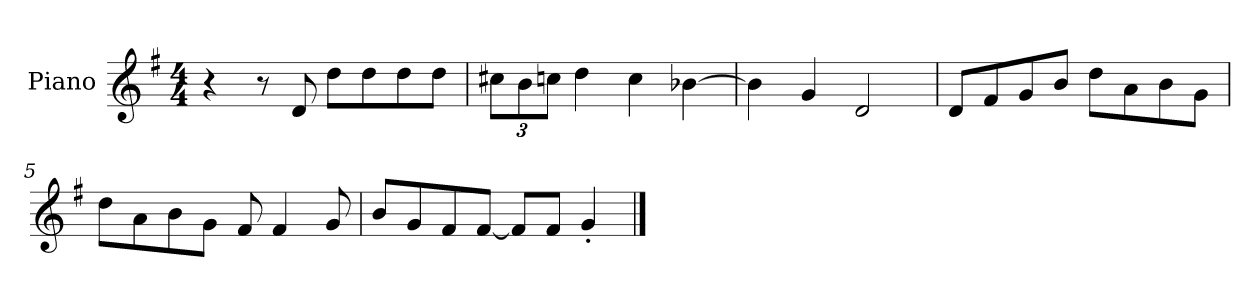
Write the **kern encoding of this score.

**kern
*part1
*staff1
*I"Piano
*I'P-no
*clefG2
*k[f#]
*M4/4
*MM90
=1
4r
8r
8d/
8dd\L
8dd\
8dd\
8dd\J
=2
*Xbrackettup
12cc#X\L
12b\
12ccn\J
4dd\
4cc\
[4b-X\
=3
4b-\]
4g/
2d/
=4
8d/L
8f#/
8g/
8b/J
8dd\L
8a\
8b\
8g\J
=5
8dd\L
8a\
8b\
8g\J
8f#/
4f#/
8g/
!!LO:LB:g=z
=6
8b/L
8g/
8f#/
[8f#/J
8f#/L]
8f#/J
4g'/
==
*-
